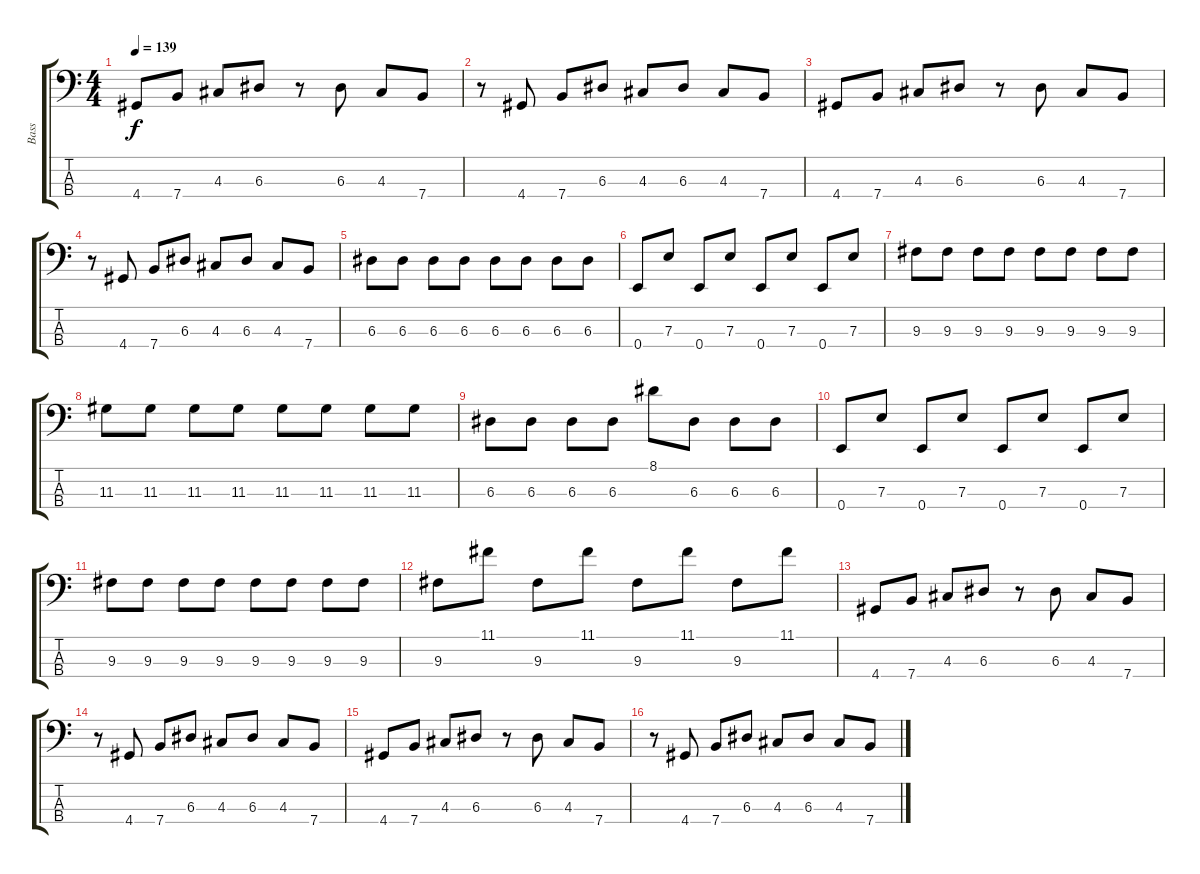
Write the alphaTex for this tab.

\track ("Bass" "Bass") {instrument electricbassfinger}
\staff {score tabs}
\tuning (G2 D2 A1 E1) {hide}
\ts (4 4)
\tempo 139
\clef f4
\ks c
4.4.8{dy f} 7.4.8 4.3.8 6.3.8 r.8 6.3.8 4.3.8 7.4.8 |
r.8 4.4.8 7.4.8 6.3.8 4.3.8 6.3.8 4.3.8 7.4.8 |
4.4.8 7.4.8 4.3.8 6.3.8 r.8 6.3.8 4.3.8 7.4.8 |
r.8 4.4.8 7.4.8 6.3.8 4.3.8 6.3.8 4.3.8 7.4.8 |
6.3.8 6.3.8 6.3.8 6.3.8 6.3.8 6.3.8 6.3.8 6.3.8 |
0.4.8 7.3.8 0.4.8 7.3.8 0.4.8 7.3.8 0.4.8 7.3.8 |
9.3.8 9.3.8 9.3.8 9.3.8 9.3.8 9.3.8 9.3.8 9.3.8 |
11.3.8 11.3.8 11.3.8 11.3.8 11.3.8 11.3.8 11.3.8 11.3.8 |
6.3.8 6.3.8 6.3.8 6.3.8 8.1.8 6.3.8 6.3.8 6.3.8 |
0.4.8 7.3.8 0.4.8 7.3.8 0.4.8 7.3.8 0.4.8 7.3.8 |
9.3.8 9.3.8 9.3.8 9.3.8 9.3.8 9.3.8 9.3.8 9.3.8 |
9.3.8 11.1.8 9.3.8 11.1.8 9.3.8 11.1.8 9.3.8 11.1.8 |
4.4.8 7.4.8 4.3.8 6.3.8 r.8 6.3.8 4.3.8 7.4.8 |
r.8 4.4.8 7.4.8 6.3.8 4.3.8 6.3.8 4.3.8 7.4.8 |
4.4.8 7.4.8 4.3.8 6.3.8 r.8 6.3.8 4.3.8 7.4.8 |
r.8 4.4.8 7.4.8 6.3.8 4.3.8 6.3.8 4.3.8 7.4.8
